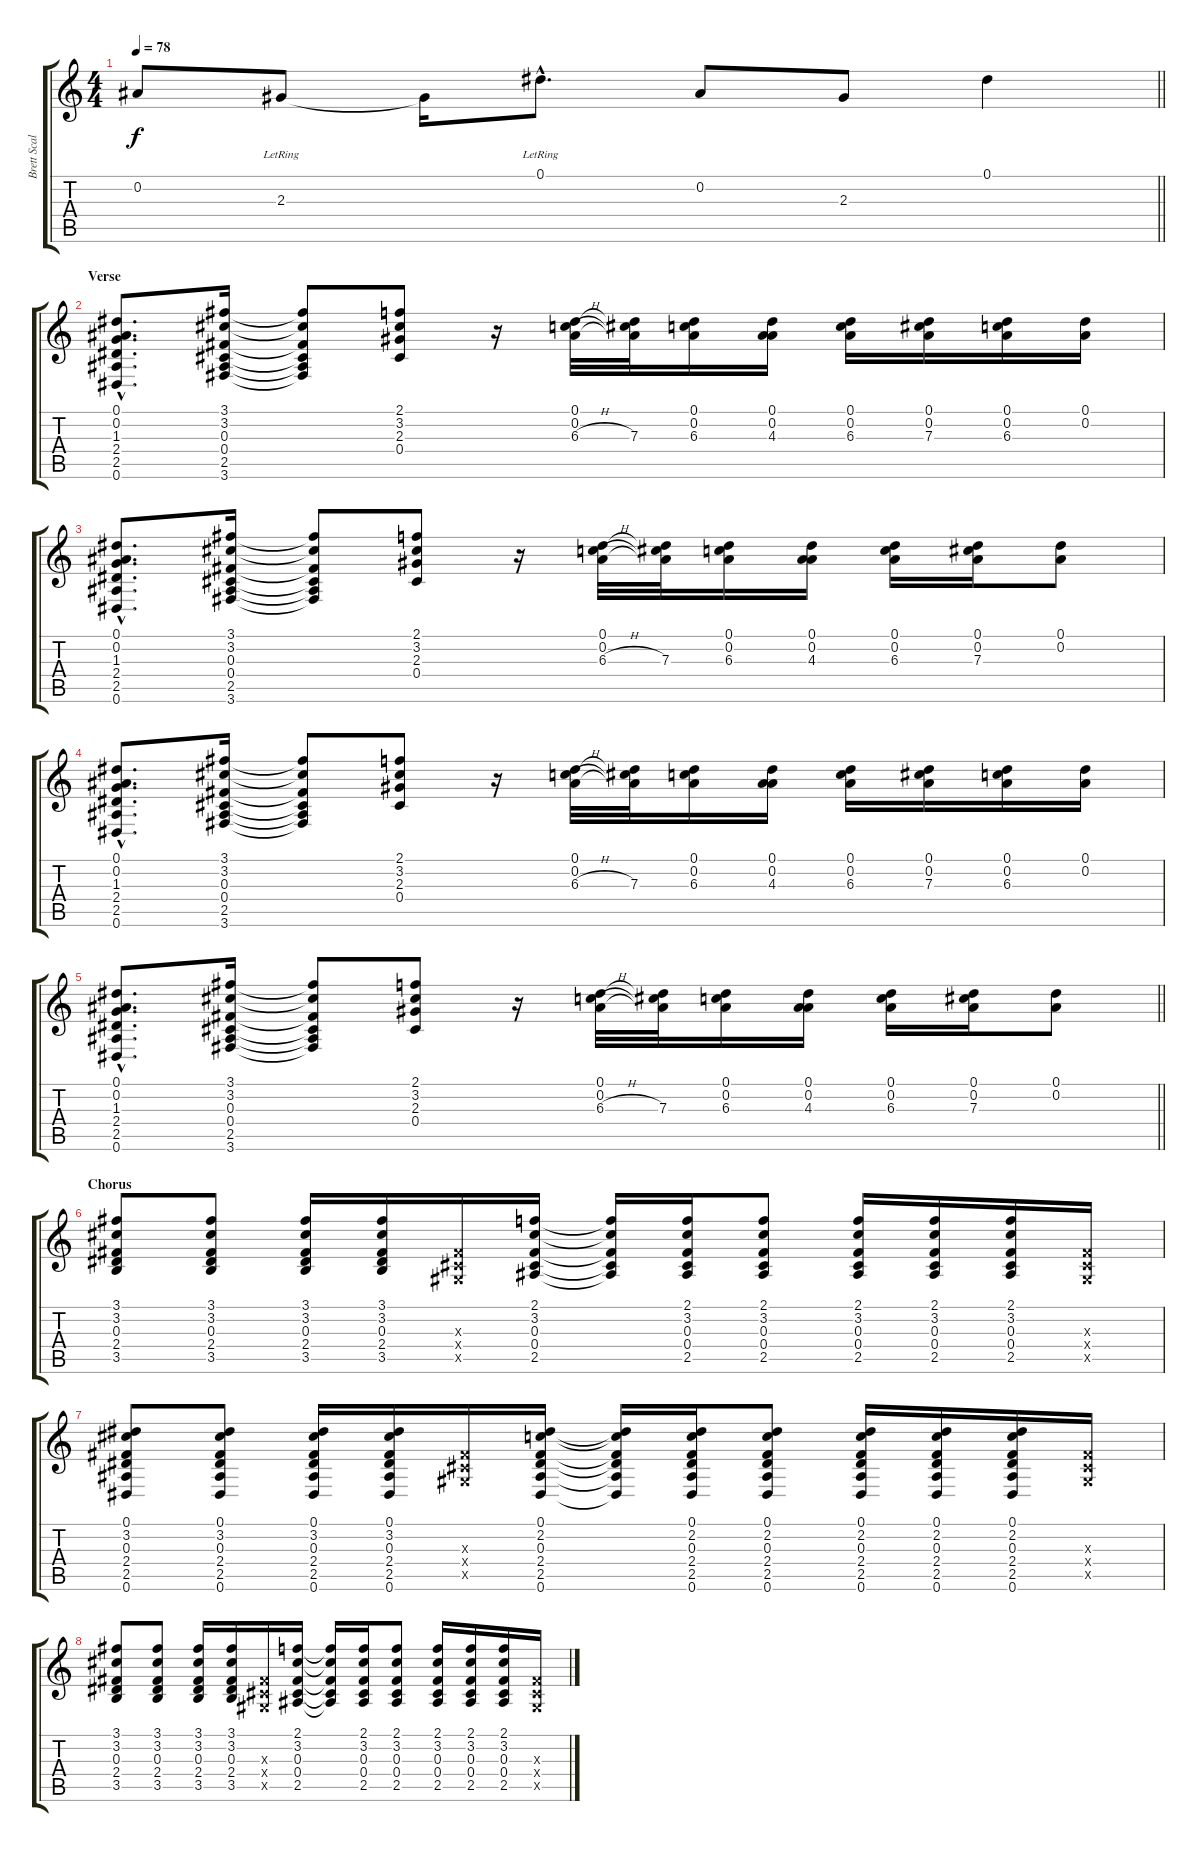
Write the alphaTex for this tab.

\track ("Brett Scallions (Rhythm Guitar)" "Brett Scal") {instrument distortionguitar}
\staff {score tabs}
\tuning (Eb4 Bb3 Gb3 Db3 Ab2 Eb2) {hide}
\ts (4 4)
\tempo 78
\clef g2
\barLineRight lightlight
\ks c
0.2{t}.8{dy f} 2.3{lr}.8 2.3{t}.16 0.1{hac lr}.8{d} 0.2.8 2.3.8 0.1.4 |
\section ("" "Verse")
(0.1{hac} 0.2{hac} 1.3{hac} 2.4{hac} 2.5{hac} 0.6{hac}).8{d} (3.1 3.2 0.3 0.4 2.5 3.6).16 (3.1{t} 3.2{t} 0.3{t} 0.4{t} 2.5{t} 3.6{t}).8 (2.1 3.2 2.3 0.4).8 r.16 (0.1 0.2 6.3{h}).32 (0.1{t} 0.2{t} 7.3).32 (0.1 0.2 6.3).16 (0.1 0.2 4.3).16 (0.1 0.2 6.3).16 (0.1 0.2 7.3).16 (0.1 0.2 6.3).16 (0.1 0.2).16 |
(0.1{hac} 0.2{hac} 1.3{hac} 2.4{hac} 2.5{hac} 0.6{hac}).8{d} (3.1 3.2 0.3 0.4 2.5 3.6).16 (3.1{t} 3.2{t} 0.3{t} 0.4{t} 2.5{t} 3.6{t}).8 (2.1 3.2 2.3 0.4).8 r.16 (0.1 0.2 6.3{h}).32 (0.1{t} 0.2{t} 7.3).32 (0.1 0.2 6.3).16 (0.1 0.2 4.3).16 (0.1 0.2 6.3).16 (0.1 0.2 7.3).16 (0.1 0.2).8 |
(0.1{hac} 0.2{hac} 1.3{hac} 2.4{hac} 2.5{hac} 0.6{hac}).8{d} (3.1 3.2 0.3 0.4 2.5 3.6).16 (3.1{t} 3.2{t} 0.3{t} 0.4{t} 2.5{t} 3.6{t}).8 (2.1 3.2 2.3 0.4).8 r.16 (0.1 0.2 6.3{h}).32 (0.1{t} 0.2{t} 7.3).32 (0.1 0.2 6.3).16 (0.1 0.2 4.3).16 (0.1 0.2 6.3).16 (0.1 0.2 7.3).16 (0.1 0.2 6.3).16 (0.1 0.2).16 |
\barLineRight lightlight
(0.1{hac} 0.2{hac} 1.3{hac} 2.4{hac} 2.5{hac} 0.6{hac}).8{d} (3.1 3.2 0.3 0.4 2.5 3.6).16 (3.1{t} 3.2{t} 0.3{t} 0.4{t} 2.5{t} 3.6{t}).8 (2.1 3.2 2.3 0.4).8 r.16 (0.1 0.2 6.3{h}).32 (0.1{t} 0.2{t} 7.3).32 (0.1 0.2 6.3).16 (0.1 0.2 4.3).16 (0.1 0.2 6.3).16 (0.1 0.2 7.3).16 (0.1 0.2).8 |
\section ("" "Chorus")
(3.1 3.2 0.3 2.4 3.5).8 (3.1 3.2 0.3 2.4 3.5).8 (3.1 3.2 0.3 2.4 3.5).16 (3.1 3.2 0.3 2.4 3.5).16 (0.3{x} 0.4{x} 0.5{x}).16 (2.1 3.2 0.3 0.4 2.5).16 (2.1{t} 3.2{t} 0.3{t} 0.4{t} 2.5{t}).16 (2.1 3.2 0.3 0.4 2.5).16 (2.1 3.2 0.3 0.4 2.5).8 (2.1 3.2 0.3 0.4 2.5).16 (2.1 3.2 0.3 0.4 2.5).16 (2.1 3.2 0.3 0.4 2.5).16 (0.3{x} 0.4{x} 0.5{x}).16 |
(0.1 3.2 0.3 2.4 2.5 0.6).8 (0.1 3.2 0.3 2.4 2.5 0.6).8 (0.1 3.2 0.3 2.4 2.5 0.6).16 (0.1 3.2 0.3 2.4 2.5 0.6).16 (0.3{x} 0.4{x} 0.5{x}).16 (0.1 2.2 0.3 2.4 2.5 0.6).16 (0.1{t} 2.2{t} 0.3{t} 2.4{t} 2.5{t} 0.6{t}).16 (0.1 2.2 0.3 2.4 2.5 0.6).16 (0.1 2.2 0.3 2.4 2.5 0.6).8 (0.1 2.2 0.3 2.4 2.5 0.6).16 (0.1 2.2 0.3 2.4 2.5 0.6).16 (0.1 2.2 0.3 2.4 2.5 0.6).16 (0.3{x} 0.4{x} 0.5{x}).16 |
(3.1 3.2 0.3 2.4 3.5).8 (3.1 3.2 0.3 2.4 3.5).8 (3.1 3.2 0.3 2.4 3.5).16 (3.1 3.2 0.3 2.4 3.5).16 (0.3{x} 0.4{x} 0.5{x}).16 (2.1 3.2 0.3 0.4 2.5).16 (2.1{t} 3.2{t} 0.3{t} 0.4{t} 2.5{t}).16 (2.1 3.2 0.3 0.4 2.5).16 (2.1 3.2 0.3 0.4 2.5).8 (2.1 3.2 0.3 0.4 2.5).16 (2.1 3.2 0.3 0.4 2.5).16 (2.1 3.2 0.3 0.4 2.5).16 (0.3{x} 0.4{x} 0.5{x}).16
